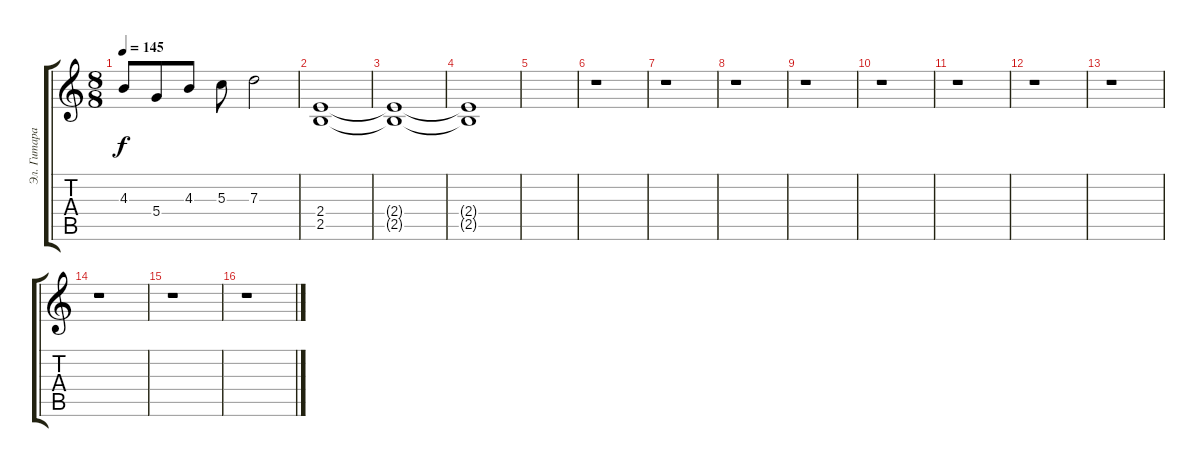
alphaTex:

\track ("Эл. Гитара" "Эл. Гитара") {instrument distortionguitar}
\staff {score tabs}
\tuning (E4 B3 G3 D3 A2 E2) {hide}
\ts (8 8)
\tempo 145
\clef g2
\ks c
4.3.8{dy f} 5.4.8 4.3.8 5.3.8 7.3.2 |
(2.4 2.5).1 |
(2.4{t} 2.5{t}).1 |
(2.4{t} 2.5{t}).1 |
|
r.1 |
r.1 |
r.1 |
r.1 |
r.1 |
r.1 |
r.1 |
r.1 |
r.1 |
r.1 |
r.1
